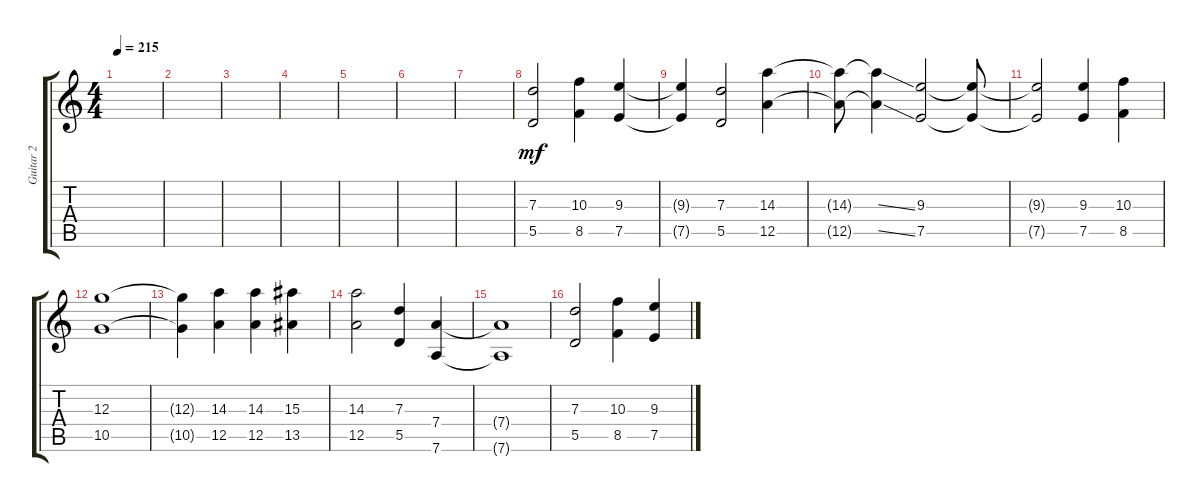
\track ("Guitar 2" "Guitar 2") {instrument distortionguitar}
\staff {score tabs}
\tuning (E4 B3 G3 D3 A2 D2) {hide}
\ts (4 4)
\tempo 215
\clef g2
\ks c
|
|
|
|
|
|
|
(7.3 5.5).2{dy mf} (10.3 8.5).4 (9.3 7.5).4 |
(9.3{t} 7.5{t}).4 (7.3 5.5).2 (14.3 12.5).4 |
(14.3{t} 12.5{t}).8 (14.3{ss t} 12.5{ss t}).4 (9.3 7.5).2 (9.3{t} 7.5{t}).8 |
(9.3{t} 7.5{t}).2 (9.3 7.5).4 (10.3 8.5).4 |
(12.3 10.5).1 |
(12.3{t} 10.5{t}).4 (14.3 12.5).4 (14.3 12.5).4 (15.3 13.5).4 |
(14.3 12.5).2 (7.3 5.5).4 (7.4 7.6).4 |
(7.4{t} 7.6{t}).1 |
(7.3 5.5).2 (10.3 8.5).4 (9.3 7.5).4
